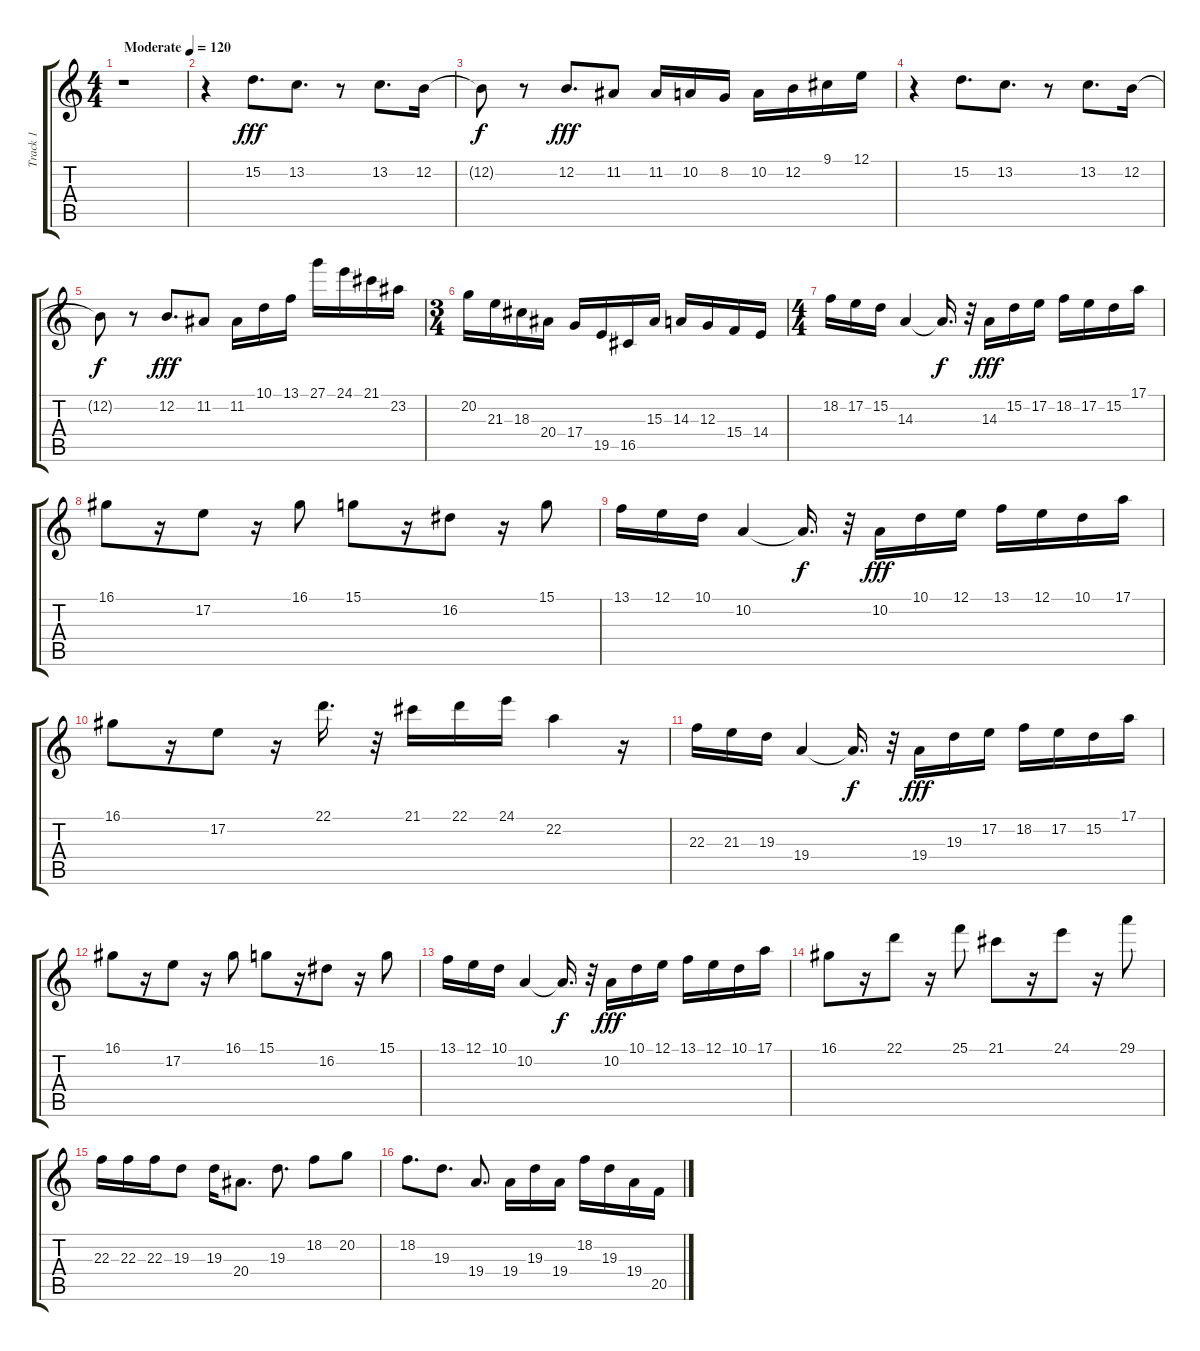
\track ("Track 1" "Track 1") {instrument lead1square}
\staff {score tabs}
\tuning (E4 B3 G3 D3 A2 E2) {hide}
\ts (4 4)
\tempo (120 "Moderate")
\clef g2
\ks c
r.1{dy fff instrument lead1square} |
r.4 15.2.8{d} 13.2.8{d} r.8 13.2.8{d} 12.2.16 |
12.2{t}.8{dy f} r.8 12.2.8{d dy fff} 11.2.8 11.2.16 10.2.16 8.2.16 10.2.16 12.2.16 9.1.16 12.1.16 |
r.4 15.2.8{d} 13.2.8{d} r.8 13.2.8{d} 12.2.16 |
12.2{t}.8{dy f} r.8 12.2.8{d dy fff} 11.2.8 11.2.16 10.1.16 13.1.16 27.1.16 24.1.16 21.1.16 23.2.16 |
\ts (3 4)
20.2.16 21.3.16 18.3.16 20.4.16 17.4.16 19.5.16 16.5.16 15.3.16 14.3.16 12.3.16 15.4.16 14.4.16 |
\ts (4 4)
18.2.16 17.2.16 15.2.16 14.3.4 14.3{t}.16{d dy f} r.32 14.3.16{dy fff} 15.2.16 17.2.16 18.2.16 17.2.16 15.2.16 17.1.16 |
16.1.8 r.16 17.2.8 r.16 16.1.8 15.1.8 r.16 16.2.8 r.16 15.1.8 |
13.1.16 12.1.16 10.1.16 10.2.4 10.2{t}.16{d dy f} r.32 10.2.16{dy fff} 10.1.16 12.1.16 13.1.16 12.1.16 10.1.16 17.1.16 |
16.1.8 r.16 17.2.8 r.16 22.1.16{d} r.32 21.1.16 22.1.16 24.1.16 22.2.4 r.16 |
22.3.16 21.3.16 19.3.16 19.4.4 19.4{t}.16{d dy f} r.32 19.4.16{dy fff} 19.3.16 17.2.16 18.2.16 17.2.16 15.2.16 17.1.16 |
16.1.8 r.16 17.2.8 r.16 16.1.8 15.1.8 r.16 16.2.8 r.16 15.1.8 |
13.1.16 12.1.16 10.1.16 10.2.4 10.2{t}.16{d dy f} r.32 10.2.16{dy fff} 10.1.16 12.1.16 13.1.16 12.1.16 10.1.16 17.1.16 |
16.1.8 r.16 22.1.8 r.16 25.1.8 21.1.8 r.16 24.1.8 r.16 29.1.8 |
22.3.16 22.3.16 22.3.16 19.3.8 19.3.16 20.4.8{d} 19.3.8{d} 18.2.8 20.2.8 |
18.2.8{d} 19.3.8{d} 19.4.8{d} 19.4.16 19.3.16 19.4.16 18.2.16 19.3.16 19.4.16 20.5.16
